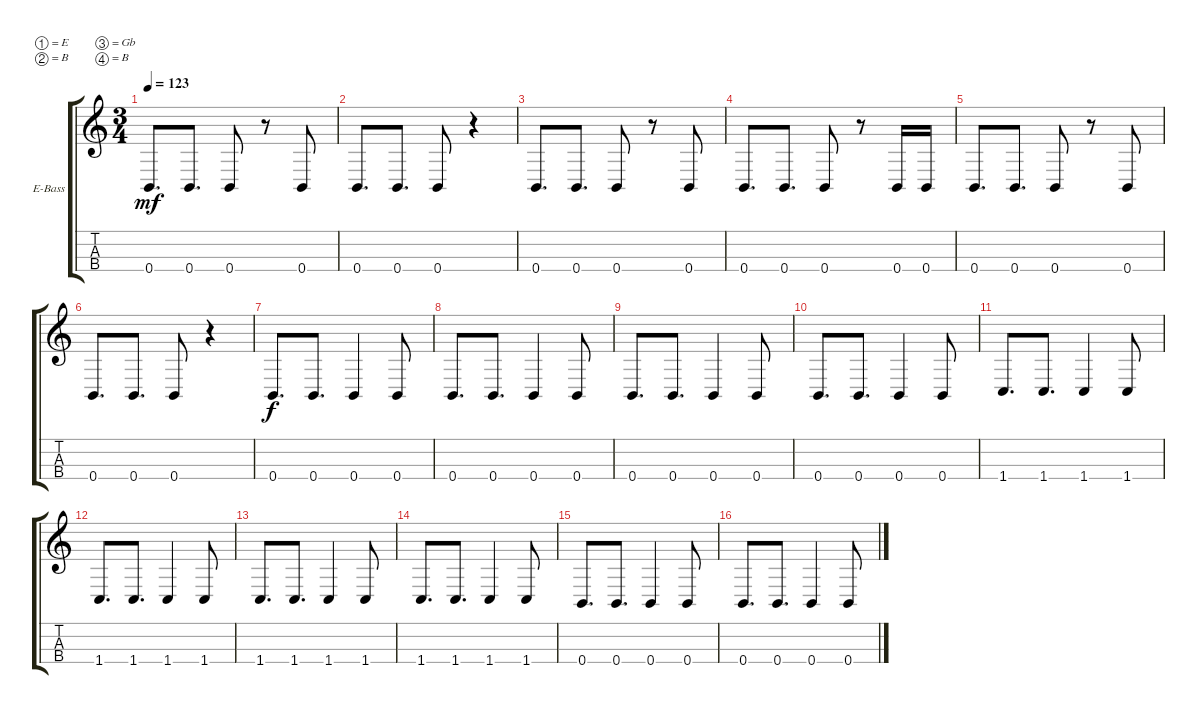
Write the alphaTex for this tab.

\defaultSystemsLayout 4
\bracketExtendMode groupsimilarinstruments
\firstSystemTrackNameOrientation horizontal
\otherSystemsTrackNameOrientation horizontal
\track ("Bass" "E-Bass") {instrument electricbassfinger}
\staff {score tabs}
\tuning (E3 B2 Gb2 B1)
\ts (3 4)
\tempo 123
\clef g2
\ks c
0.4.8{d dy mf} 0.4.8{d} 0.4.8 r.8 0.4.8 |
0.4.8{d} 0.4.8{d} 0.4.8 r.4 |
0.4.8{d} 0.4.8{d} 0.4.8 r.8 0.4.8 |
0.4.8{d} 0.4.8{d} 0.4.8 r.8 0.4.16 0.4.16 |
0.4.8{d} 0.4.8{d} 0.4.8 r.8 0.4.8 |
0.4.8{d} 0.4.8{d} 0.4.8 r.4 |
0.4.8{d dy f} 0.4.8{d} 0.4.4 0.4.8 |
0.4.8{d} 0.4.8{d} 0.4.4 0.4.8 |
0.4.8{d} 0.4.8{d} 0.4.4 0.4.8 |
0.4.8{d} 0.4.8{d} 0.4.4 0.4.8 |
1.4.8{d} 1.4.8{d} 1.4.4 1.4.8 |
1.4.8{d} 1.4.8{d} 1.4.4 1.4.8 |
1.4.8{d} 1.4.8{d} 1.4.4 1.4.8 |
1.4.8{d} 1.4.8{d} 1.4.4 1.4.8 |
0.4.8{d} 0.4.8{d} 0.4.4 0.4.8 |
0.4.8{d} 0.4.8{d} 0.4.4 0.4.8
